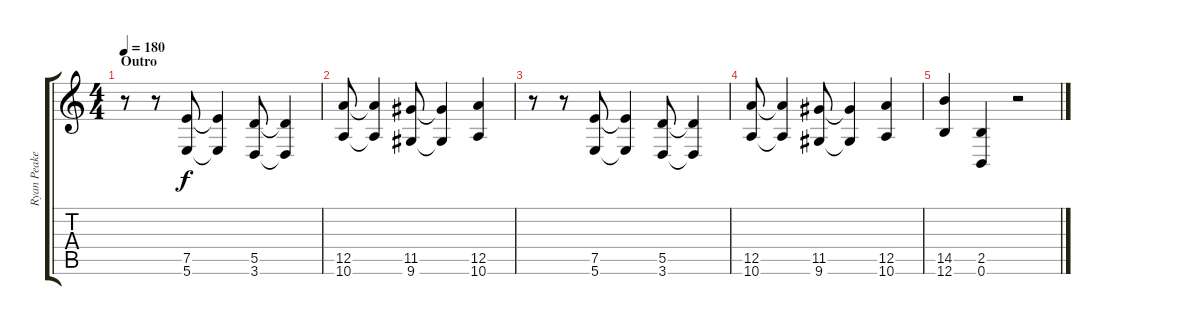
\track ("Ryan Peake(guitar)" "Ryan Peake") {instrument distortionguitar}
\staff {score tabs}
\tuning (E4 B3 G3 D3 A2 B1) {hide}
\ts (4 4)
\section ("" "Outro")
\tempo 180
\clef g2
\ks c
r.8{dy f} r.8 (7.5 5.6).8 (7.5{t} 5.6{t}).4 (5.5 3.6).8 (5.5{t} 3.6{t}).4 |
(12.5 10.6).8 (12.5{t} 10.6{t}).4 (11.5 9.6).8 (11.5{t} 9.6{t}).4 (12.5 10.6).4 |
r.8 r.8 (7.5 5.6).8 (7.5{t} 5.6{t}).4 (5.5 3.6).8 (5.5{t} 3.6{t}).4 |
(12.5 10.6).8 (12.5{t} 10.6{t}).4 (11.5 9.6).8 (11.5{t} 9.6{t}).4 (12.5 10.6).4 |
(14.5 12.6).4 (2.5 0.6).4 r.2
